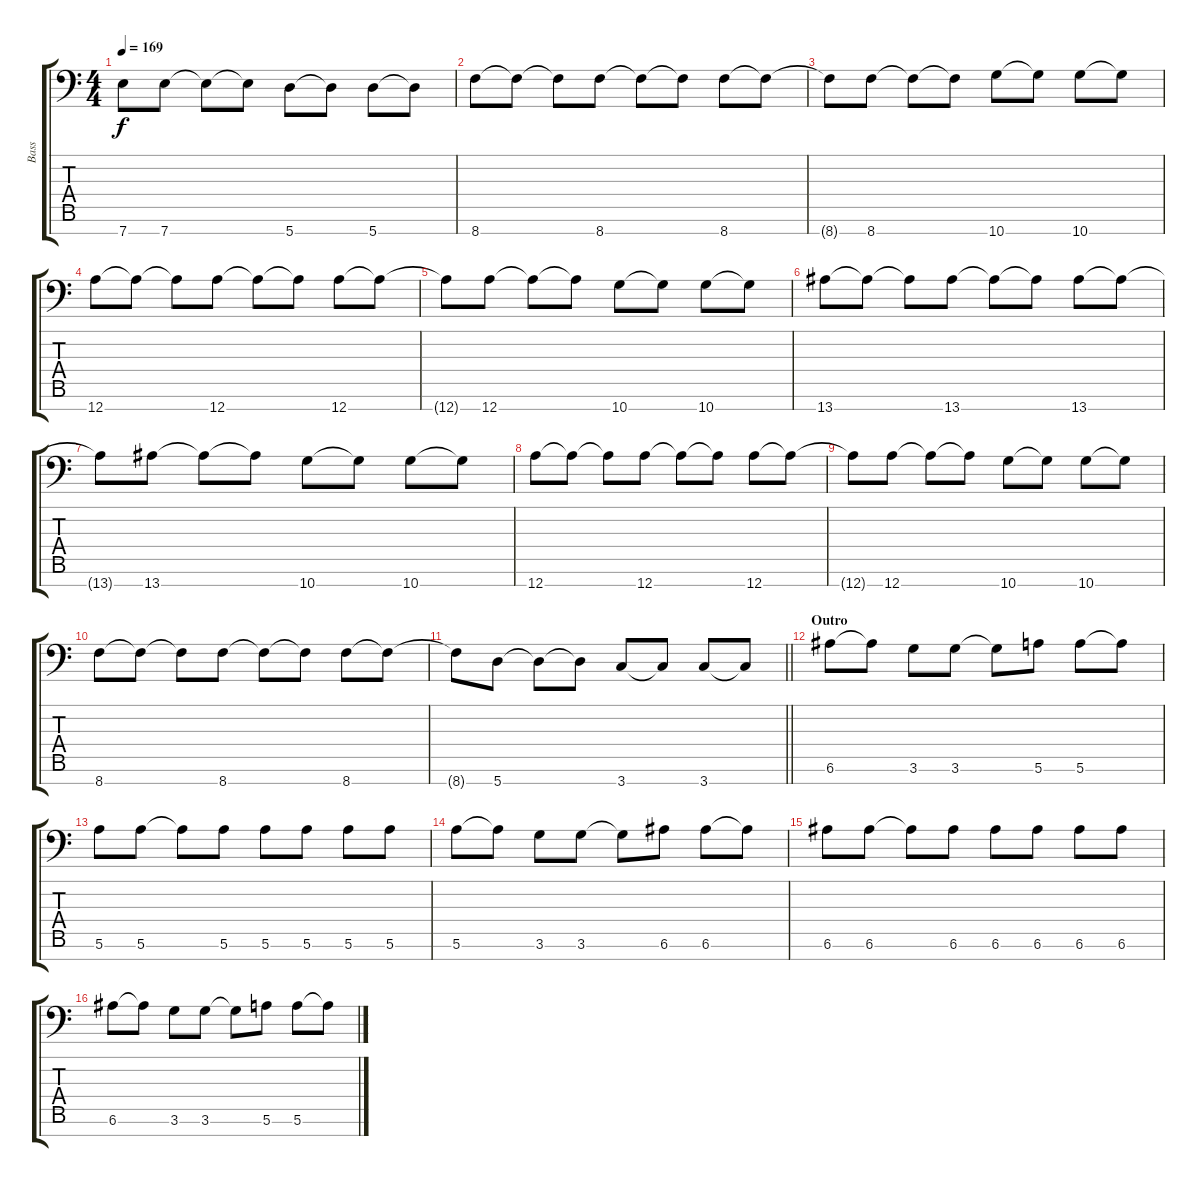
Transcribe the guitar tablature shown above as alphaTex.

\track ("Bass" "Bass") {instrument electricbasspick}
\staff {score tabs}
\tuning (E4 B3 G3 D3 A2 E2 A1) {hide}
\ts (4 4)
\tempo 169
\clef f4
\ks c
7.7{t}.8{dy f} 7.7.8 7.7{t}.8 7.7{t}.8 5.7.8 5.7{t}.8 5.7.8 5.7{t}.8 |
8.7.8 8.7{t}.8 8.7{t}.8 8.7.8 8.7{t}.8 8.7{t}.8 8.7.8 8.7{t}.8 |
8.7{t}.8 8.7.8 8.7{t}.8 8.7{t}.8 10.7.8 10.7{t}.8 10.7.8 10.7{t}.8 |
12.7.8 12.7{t}.8 12.7{t}.8 12.7.8 12.7{t}.8 12.7{t}.8 12.7.8 12.7{t}.8 |
12.7{t}.8 12.7.8 12.7{t}.8 12.7{t}.8 10.7.8 10.7{t}.8 10.7.8 10.7{t}.8 |
13.7.8 13.7{t}.8 13.7{t}.8 13.7.8 13.7{t}.8 13.7{t}.8 13.7.8 13.7{t}.8 |
13.7{t}.8 13.7.8 13.7{t}.8 13.7{t}.8 10.7.8 10.7{t}.8 10.7.8 10.7{t}.8 |
12.7.8 12.7{t}.8 12.7{t}.8 12.7.8 12.7{t}.8 12.7{t}.8 12.7.8 12.7{t}.8 |
12.7{t}.8 12.7.8 12.7{t}.8 12.7{t}.8 10.7.8 10.7{t}.8 10.7.8 10.7{t}.8 |
8.7.8 8.7{t}.8 8.7{t}.8 8.7.8 8.7{t}.8 8.7{t}.8 8.7.8 8.7{t}.8 |
\barLineRight lightlight
8.7{t}.8 5.7.8 5.7{t}.8 5.7{t}.8 3.7.8 3.7{t}.8 3.7.8 3.7{t}.8 |
\section ("" "Outro")
6.6.8 6.6{t}.8 3.6.8 3.6.8 3.6{t}.8 5.6.8 5.6.8 5.6{t}.8 |
5.6.8 5.6.8 5.6{t}.8 5.6.8 5.6.8 5.6.8 5.6.8 5.6.8 |
5.6.8 5.6{t}.8 3.6.8 3.6.8 3.6{t}.8 6.6.8 6.6.8 6.6{t}.8 |
6.6.8 6.6.8 6.6{t}.8 6.6.8 6.6.8 6.6.8 6.6.8 6.6.8 |
6.6.8 6.6{t}.8 3.6.8 3.6.8 3.6{t}.8 5.6.8 5.6.8 5.6{t}.8
